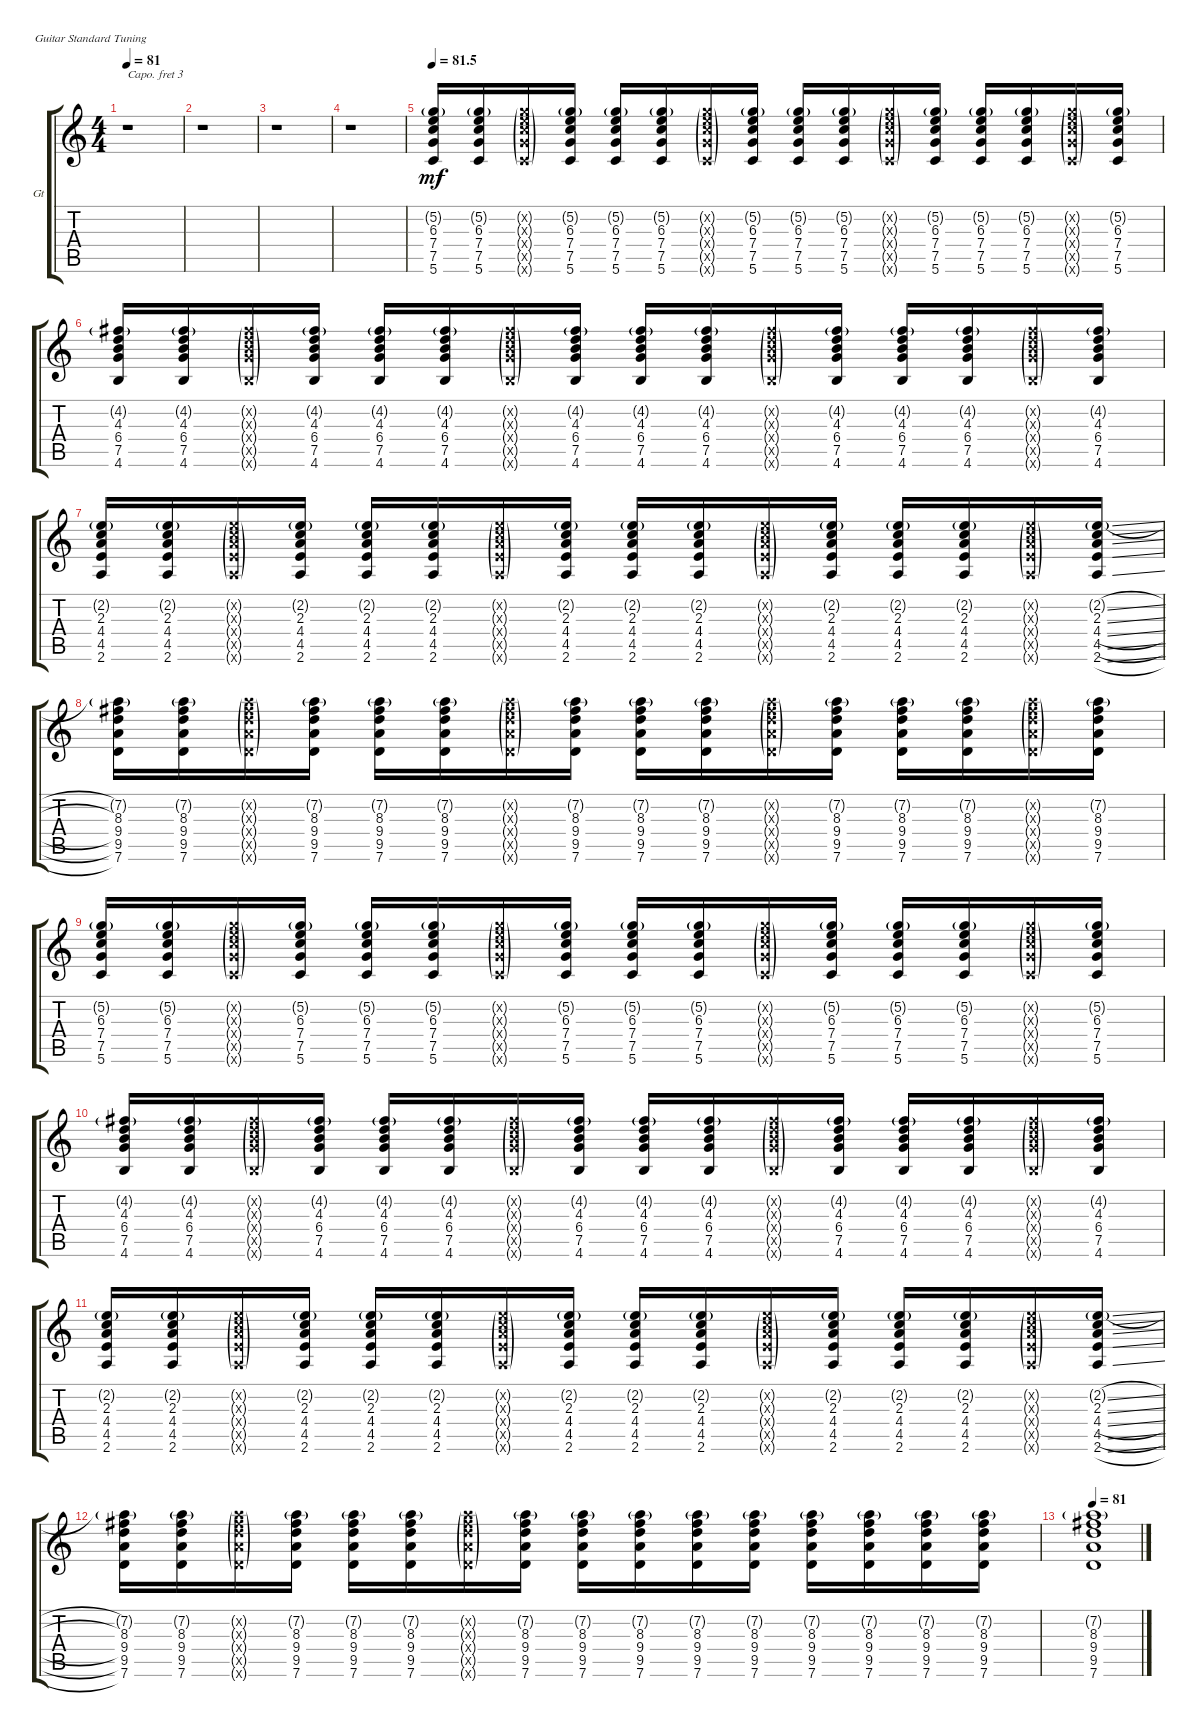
\defaultSystemsLayout 4
\bracketExtendMode groupsimilarinstruments
\firstSystemTrackNameOrientation horizontal
\otherSystemsTrackNameOrientation horizontal
\track ("Guitar" "Gt") {instrument electricguitarclean}
\staff {score tabs}
\capo 3
\tuning (E4 B3 G3 D3 A2 E2)
\ts (4 4)
\tempo 81
\clef g2
\scale
0.333333
\ks c
r.1{dy mf} |
\scale
0.333333 r.1 |
r.1 |
r.1 |
\tempo
81.5 (5.6 7.5 7.4 6.3 5.2{g}).16 (5.6 7.5 7.4 6.3 5.2{g}).16 (5.6{g x} 7.5{g x} 7.4{g x} 6.3{g x} 5.2{g x}).16 (5.6 7.5 7.4 6.3 5.2{g}).16 (5.6 7.5 7.4 6.3 5.2{g}).16 (5.6 7.5 7.4 6.3 5.2{g}).16 (5.6{g x} 7.5{g x} 7.4{g x} 6.3{g x} 5.2{g x}).16 (5.6 7.5 7.4 6.3 5.2{g}).16 (5.6 7.5 7.4 6.3 5.2{g}).16 (5.6 7.5 7.4 6.3 5.2{g}).16 (5.6{g x} 7.5{g x} 7.4{g x} 6.3{g x} 5.2{g x}).16 (5.6 7.5 7.4 6.3 5.2{g}).16 (5.6 7.5 7.4 6.3 5.2{g}).16 (5.6 7.5 7.4 6.3 5.2{g}).16 (5.6{g x} 7.5{g x} 7.4{g x} 6.3{g x} 5.2{g x}).16 (5.6 7.5 7.4 6.3 5.2{g}).16 |
(4.6 7.5 6.4 4.3 4.2{g}).16 (4.6 7.5 6.4 4.3 4.2{g}).16 (4.6{g x} 7.5{g x} 6.4{g x} 4.3{g x} 4.2{g x}).16 (4.6 7.5 6.4 4.3 4.2{g}).16 (4.6 7.5 6.4 4.3 4.2{g}).16 (4.6 7.5 6.4 4.3 4.2{g}).16 (4.6{g x} 7.5{g x} 6.4{g x} 4.3{g x} 4.2{g x}).16 (4.6 7.5 6.4 4.3 4.2{g}).16 (4.6 7.5 6.4 4.3 4.2{g}).16 (4.6 7.5 6.4 4.3 4.2{g}).16 (4.6{g x} 7.5{g x} 6.4{g x} 4.3{g x} 4.2{g x}).16 (4.6 7.5 6.4 4.3 4.2{g}).16 (4.6 7.5 6.4 4.3 4.2{g}).16 (4.6 7.5 6.4 4.3 4.2{g}).16 (4.6{g x} 7.5{g x} 6.4{g x} 4.3{g x} 4.2{g x}).16 (4.6 7.5 6.4 4.3 4.2{g}).16 |
(2.6 4.5 4.4 2.3 2.2{g}).16 (2.6 4.5 4.4 2.3 2.2{g}).16 (2.6{g x} 4.5{g x} 4.4{g x} 2.3{g x} 2.2{g x}).16 (2.6 4.5 4.4 2.3 2.2{g}).16 (2.6 4.5 4.4 2.3 2.2{g}).16 (2.6 4.5 4.4 2.3 2.2{g}).16 (2.6{g x} 4.5{g x} 4.4{g x} 2.3{g x} 2.2{g x}).16 (2.6 4.5 4.4 2.3 2.2{g}).16 (2.6 4.5 4.4 2.3 2.2{g}).16 (2.6 4.5 4.4 2.3 2.2{g}).16 (2.6{g x} 4.5{g x} 4.4{g x} 2.3{g x} 2.2{g x}).16 (2.6 4.5 4.4 2.3 2.2{g}).16 (2.6 4.5 4.4 2.3 2.2{g}).16 (2.6 4.5 4.4 2.3 2.2{g}).16 (2.6{g x} 4.5{g x} 4.4{g x} 2.3{g x} 2.2{g x}).16 (2.6{sl} 4.5{sl} 4.4{sl} 2.3{sl} 2.2{sl g}).16 |
(7.6 9.5 9.4 8.3 7.2{g}).16 (7.6 9.5 9.4 8.3 7.2{g}).16 (7.6{g x} 9.5{g x} 9.4{g x} 8.3{g x} 7.2{g x}).16 (7.6 9.5 9.4 8.3 7.2{g}).16 (7.6 9.5 9.4 8.3 7.2{g}).16 (7.6 9.5 9.4 8.3 7.2{g}).16 (7.6{g x} 9.5{g x} 9.4{g x} 8.3{g x} 7.2{g x}).16 (7.6 9.5 9.4 8.3 7.2{g}).16 (7.6 9.5 9.4 8.3 7.2{g}).16 (7.6 9.5 9.4 8.3 7.2{g}).16 (7.6{g x} 9.5{g x} 9.4{g x} 8.3{g x} 7.2{g x}).16 (7.6 9.5 9.4 8.3 7.2{g}).16 (7.6 9.5 9.4 8.3 7.2{g}).16 (7.6 9.5 9.4 8.3 7.2{g}).16 (7.6{g x} 9.5{g x} 9.4{g x} 8.3{g x} 7.2{g x}).16 (7.6 9.5 9.4 8.3 7.2{g}).16 |
(5.6 7.5 7.4 6.3 5.2{g}).16 (5.6 7.5 7.4 6.3 5.2{g}).16 (5.6{g x} 7.5{g x} 7.4{g x} 6.3{g x} 5.2{g x}).16 (5.6 7.5 7.4 6.3 5.2{g}).16 (5.6 7.5 7.4 6.3 5.2{g}).16 (5.6 7.5 7.4 6.3 5.2{g}).16 (5.6{g x} 7.5{g x} 7.4{g x} 6.3{g x} 5.2{g x}).16 (5.6 7.5 7.4 6.3 5.2{g}).16 (5.6 7.5 7.4 6.3 5.2{g}).16 (5.6 7.5 7.4 6.3 5.2{g}).16 (5.6{g x} 7.5{g x} 7.4{g x} 6.3{g x} 5.2{g x}).16 (5.6 7.5 7.4 6.3 5.2{g}).16 (5.6 7.5 7.4 6.3 5.2{g}).16 (5.6 7.5 7.4 6.3 5.2{g}).16 (5.6{g x} 7.5{g x} 7.4{g x} 6.3{g x} 5.2{g x}).16 (5.6 7.5 7.4 6.3 5.2{g}).16 |
(4.6 7.5 6.4 4.3 4.2{g}).16 (4.6 7.5 6.4 4.3 4.2{g}).16 (4.6{g x} 7.5{g x} 6.4{g x} 4.3{g x} 4.2{g x}).16 (4.6 7.5 6.4 4.3 4.2{g}).16 (4.6 7.5 6.4 4.3 4.2{g}).16 (4.6 7.5 6.4 4.3 4.2{g}).16 (4.6{g x} 7.5{g x} 6.4{g x} 4.3{g x} 4.2{g x}).16 (4.6 7.5 6.4 4.3 4.2{g}).16 (4.6 7.5 6.4 4.3 4.2{g}).16 (4.6 7.5 6.4 4.3 4.2{g}).16 (4.6{g x} 7.5{g x} 6.4{g x} 4.3{g x} 4.2{g x}).16 (4.6 7.5 6.4 4.3 4.2{g}).16 (4.6 7.5 6.4 4.3 4.2{g}).16 (4.6 7.5 6.4 4.3 4.2{g}).16 (4.6{g x} 7.5{g x} 6.4{g x} 4.3{g x} 4.2{g x}).16 (4.6 7.5 6.4 4.3 4.2{g}).16 |
(2.6 4.5 4.4 2.3 2.2{g}).16 (2.6 4.5 4.4 2.3 2.2{g}).16 (2.6{g x} 4.5{g x} 4.4{g x} 2.3{g x} 2.2{g x}).16 (2.6 4.5 4.4 2.3 2.2{g}).16 (2.6 4.5 4.4 2.3 2.2{g}).16 (2.6 4.5 4.4 2.3 2.2{g}).16 (2.6{g x} 4.5{g x} 4.4{g x} 2.3{g x} 2.2{g x}).16 (2.6 4.5 4.4 2.3 2.2{g}).16 (2.6 4.5 4.4 2.3 2.2{g}).16 (2.6 4.5 4.4 2.3 2.2{g}).16 (2.6{g x} 4.5{g x} 4.4{g x} 2.3{g x} 2.2{g x}).16 (2.6 4.5 4.4 2.3 2.2{g}).16 (2.6 4.5 4.4 2.3 2.2{g}).16 (2.6 4.5 4.4 2.3 2.2{g}).16 (2.6{g x} 4.5{g x} 4.4{g x} 2.3{g x} 2.2{g x}).16 (2.6{sl} 4.5{sl} 4.4{sl} 2.3{sl} 2.2{sl g}).16 |
(7.6 9.5 9.4 8.3 7.2{g}).16 (7.6 9.5 9.4 8.3 7.2{g}).16 (7.6{g x} 9.5{g x} 9.4{g x} 8.3{g x} 7.2{g x}).16 (7.6 9.5 9.4 8.3 7.2{g}).16 (7.6 9.5 9.4 8.3 7.2{g}).16 (7.6 9.5 9.4 8.3 7.2{g}).16 (7.6{g x} 9.5{g x} 9.4{g x} 8.3{g x} 7.2{g x}).16 (7.6 9.5 9.4 8.3 7.2{g}).16 (7.6 9.5 9.4 8.3 7.2{g}).16 (7.6 9.5 9.4 8.3 7.2{g}).16 (7.6 9.5 9.4 8.3 7.2{g}).16 (7.6 9.5 9.4 8.3 7.2{g}).16 (7.6 9.5 9.4 8.3 7.2{g}).16 (7.6 9.5 9.4 8.3 7.2{g}).16 (7.6 9.5 9.4 8.3 7.2{g}).16 (7.6 9.5 9.4 8.3 7.2{g}).16 |
\tempo 81
(7.6 9.5 9.4 8.3 7.2{g}).1
